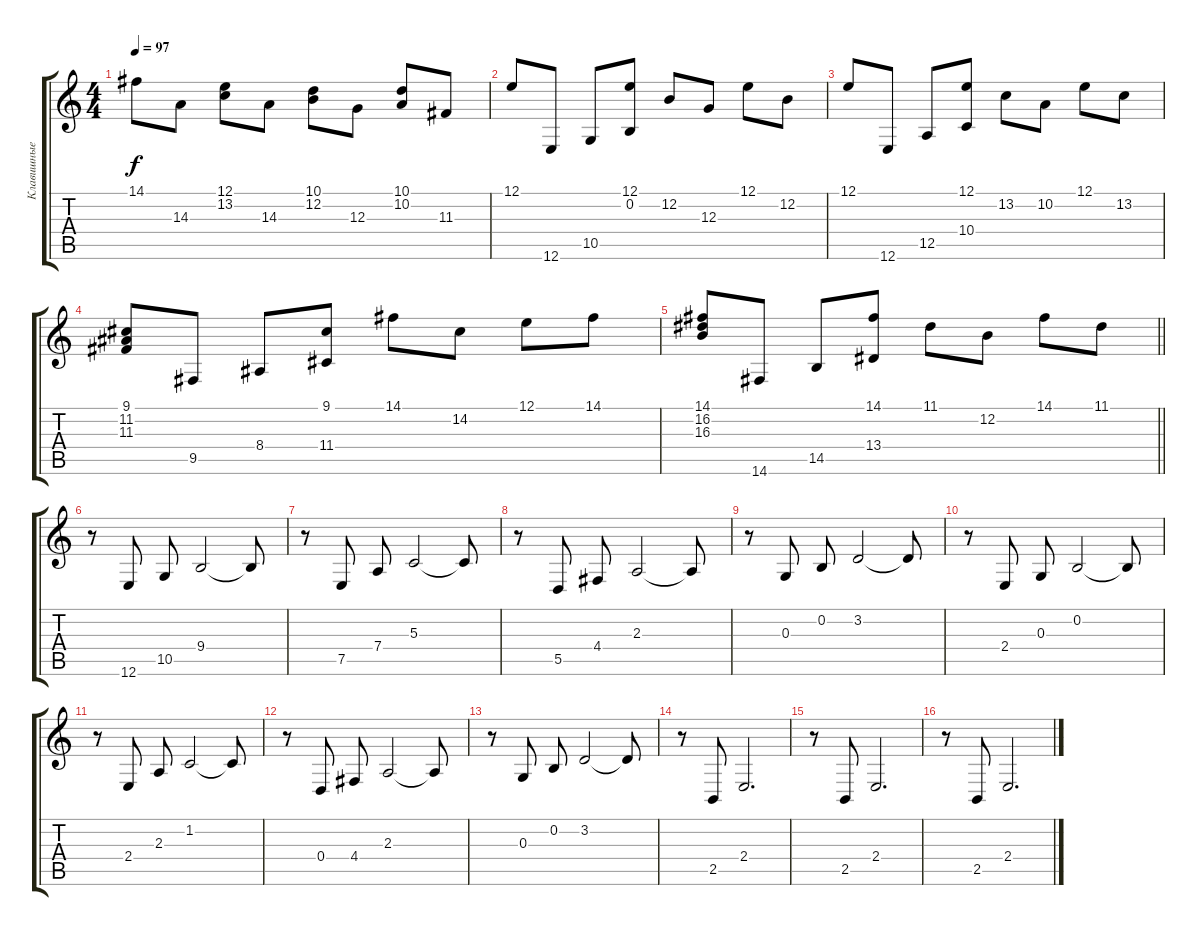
\track ("Клавишные III" "Клавишные ") {instrument acousticgrandpiano}
\staff {score tabs}
\tuning (E4 B3 G3 D3 A2 E2) {hide}
\ts (4 4)
\tempo 97
\clef g2
\ks c
14.1.8{dy f} 14.3.8 (12.1 13.2).8 14.3.8 (10.1 12.2).8 12.3.8 (10.1 10.2).8 11.3.8 |
12.1.8 12.6.8 10.5.8 (12.1 0.2).8 12.2.8 12.3.8 12.1.8 12.2.8 |
12.1.8 12.6.8 12.5.8 (12.1 10.4).8 13.2.8 10.2.8 12.1.8 13.2.8 |
(9.1 11.2 11.3).8 9.5.8 8.4.8 (9.1 11.4).8 14.1.8 14.2.8 12.1.8 14.1.8 |
\barLineRight lightlight
(14.1 16.2 16.3).8 14.6.8 14.5.8 (14.1 13.4).8 11.1.8 12.2.8 14.1.8 11.1.8 |
r.8 12.6.8 10.5.8 9.4.2 9.4{t}.8 |
r.8 7.5.8 7.4.8 5.3.2 5.3{t}.8 |
r.8 5.5.8 4.4.8 2.3.2 2.3{t}.8 |
r.8 0.3.8 0.2.8 3.2.2 3.2{t}.8 |
r.8 2.4.8 0.3.8 0.2.2 0.2{t}.8 |
r.8 2.4.8 2.3.8 1.2.2 1.2{t}.8 |
r.8 0.4.8 4.4.8 2.3.2 2.3{t}.8 |
r.8 0.3.8 0.2.8 3.2.2 3.2{t}.8 |
r.8 2.5.8 2.4.2{d} |
r.8 2.5.8 2.4.2{d} |
r.8 2.5.8 2.4.2{d}
